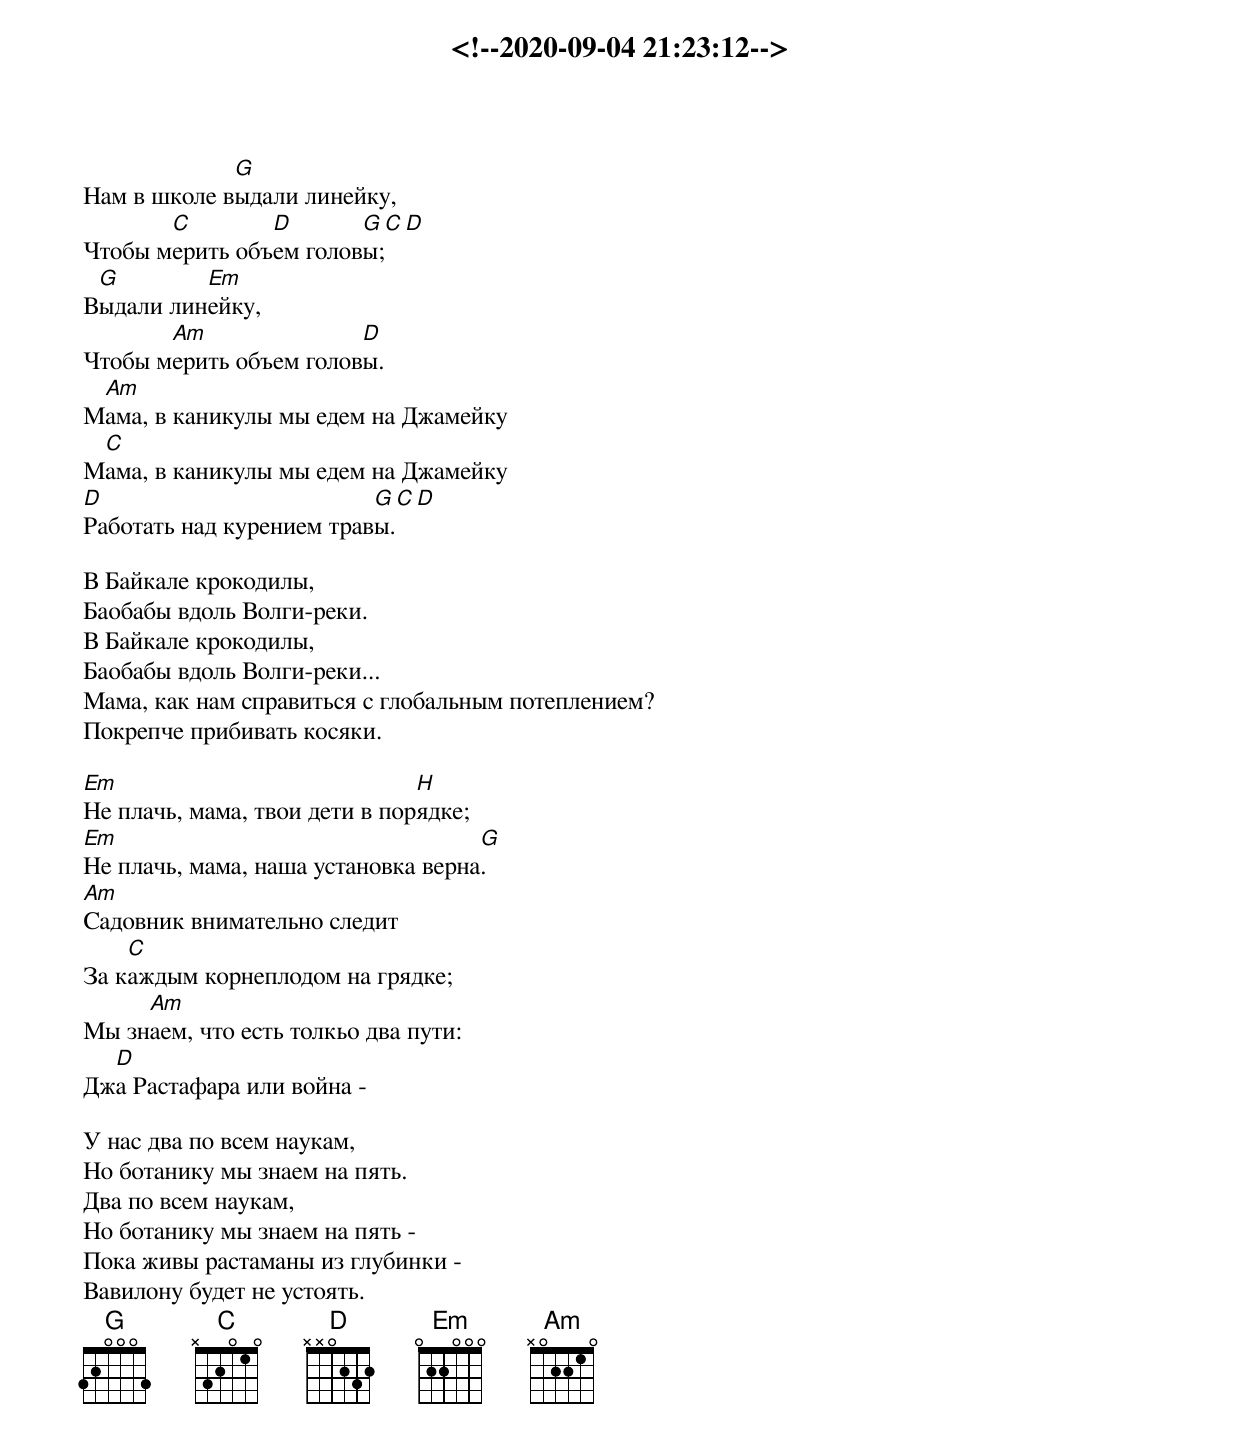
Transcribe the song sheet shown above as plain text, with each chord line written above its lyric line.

<!--2020-09-04 21:23:12-->
             G
Нам в школе выдали линейку,
       C        D       G C D
Чтобы мерить объем головы;
 G        Em
Выдали линейку,
       Am               D
Чтобы мерить объем головы.
 Am
Мама, в каникулы мы едем на Джамейку
 C
Мама, в каникулы мы едем на Джамейку
D                         G C D
Работать над курением травы.

В Байкале крокодилы,
Баобабы вдоль Волги-реки.
В Байкале крокодилы,
Баобабы вдоль Волги-реки...
Мама, как нам справиться с глобальным потеплением?
Покрепче прибивать косяки.

Em                             H
Не плачь, мама, твои дети в порядке;
Em                                  G
Не плачь, мама, наша установка верна.
Am
Садовник внимательно следит
    C
За каждым корнеплодом на грядке;
     Am
Мы знаем, что есть толкьо два пути:
  D
Джа Растафара или война -

У нас два по всем наукам,
Но ботанику мы знаем на пять.
Два по всем наукам,
Но ботанику мы знаем на пять -
Пока живы растаманы из глубинки -
Вавилону будет не устоять.
